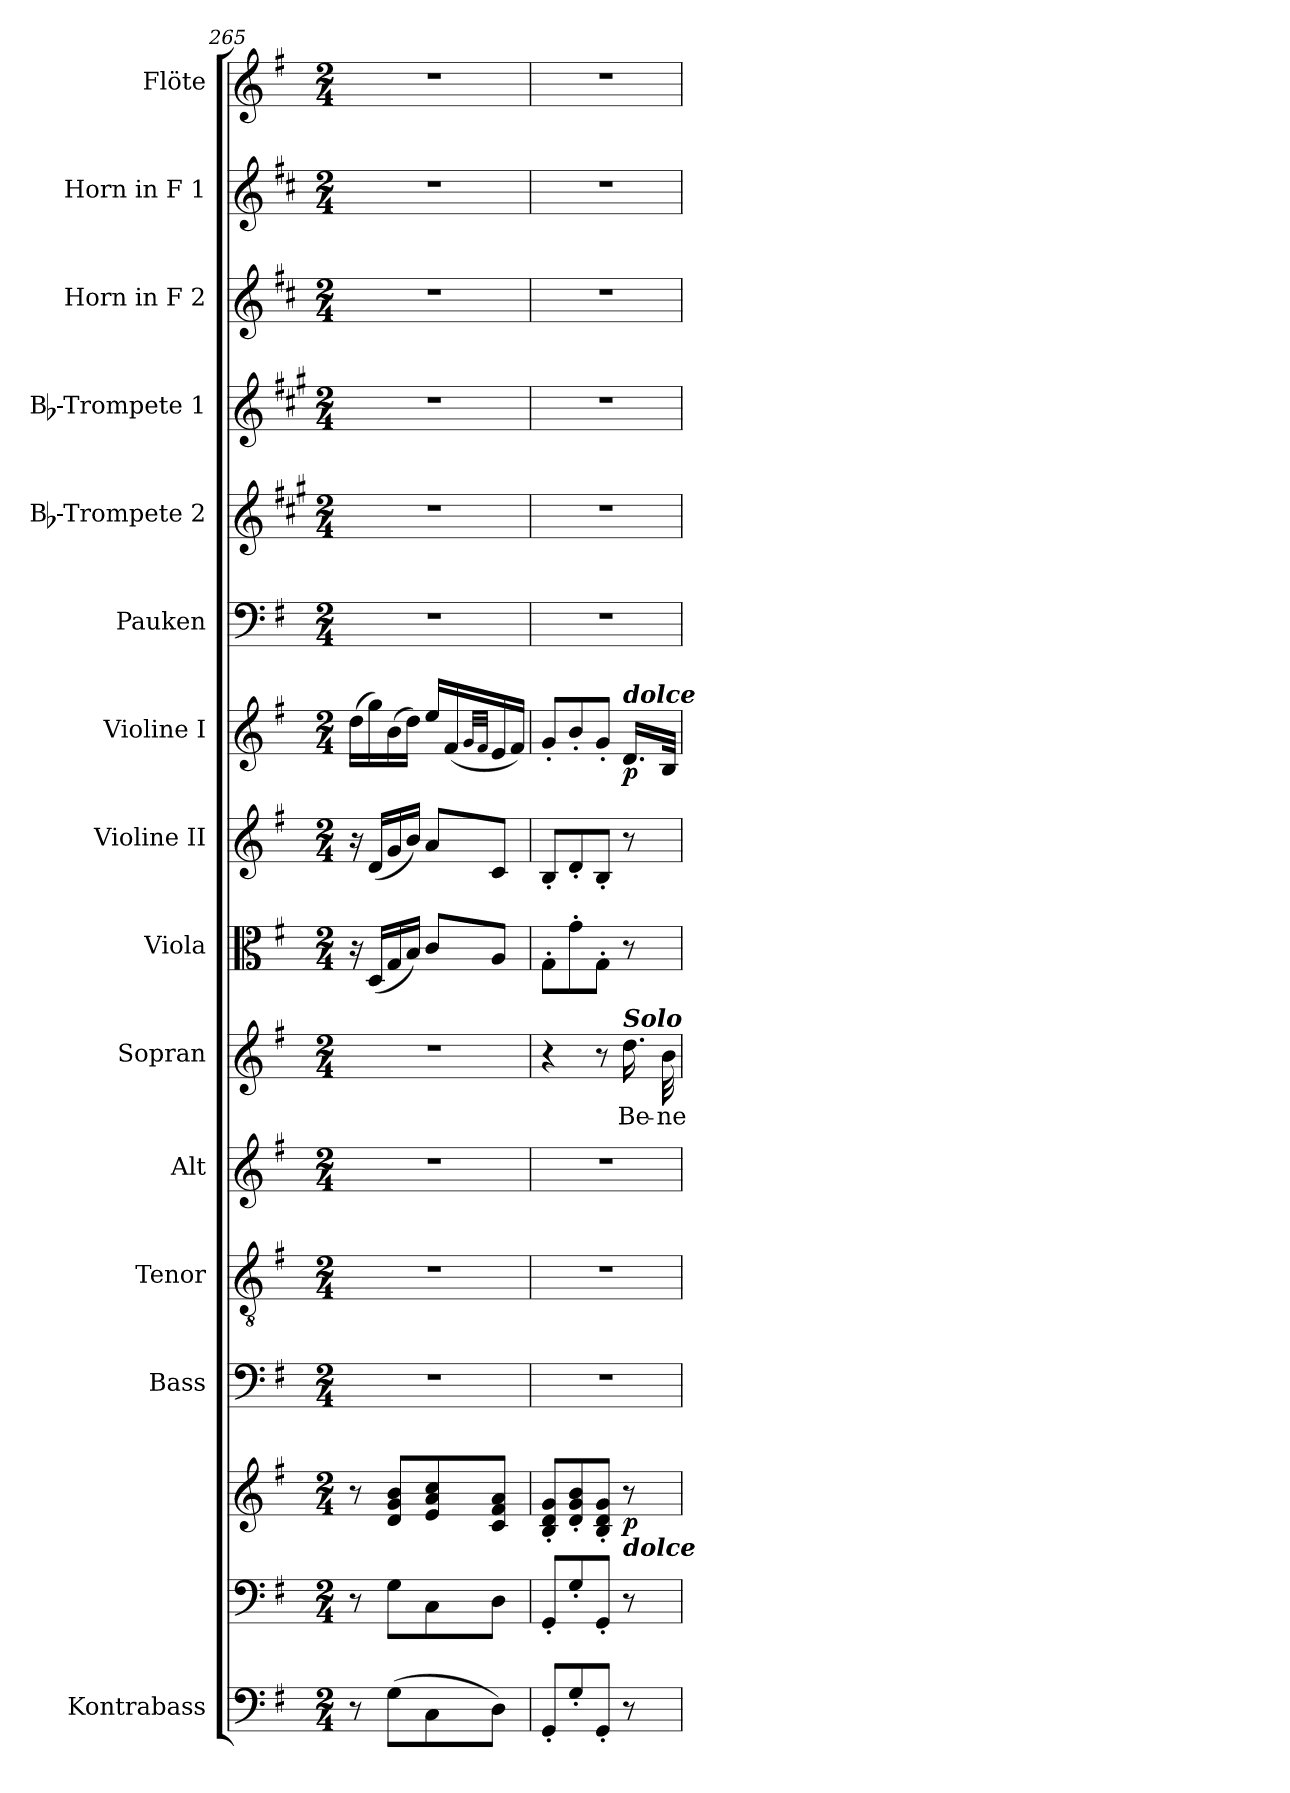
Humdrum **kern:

**kern	**kern	**kern	**dynam	**kern	**kern	**kern	**kern	**text	**kern	**kern	**kern	**dynam	**kern	**kern	**kern	**kern	**kern	**kern
*part15	*part14	*part14	*part14	*part13	*part12	*part11	*part10	*part10	*part9	*part8	*part7	*part7	*part6	*part5	*part4	*part3	*part2	*part1
*staff16	*staff15	*staff14	*staff14/15	*staff13	*staff12	*staff11	*staff10	*staff10	*staff9	*staff8	*staff7	*staff7	*staff6	*staff5	*staff4	*staff3	*staff2	*staff1
*I"Kontrabass	*	*	*	*I"Bass	*I"Tenor	*I"Alt	*I"Sopran	*	*I"Viola	*I"Violine II	*I"Violine I	*	*I"Pauken	*I"Bb-Trompete 2	*I"Bb-Trompete 1	*I"Horn in F 2	*I"Horn in F 1	*I"Flöte
*I'Kb.	*	*	*	*I'B.	*I'T.	*I'A.	*I'S.	*	*I'Vla.	*I'Vl. II	*I'Vl. I	*	*I'Pk.	*I'Bb Trp. 2	*I'Bb Trp. 1	*	*	*I'Fl.
*clefF4	*clefF4	*clefG2	*	*clefF4	*clefGv2	*clefG2	*clefG2	*	*clefC3	*clefG2	*clefG2	*	*clefF4	*clefG2	*clefG2	*clefG2	*clefG2	*clefG2
*ITrd7c12	*	*	*	*	*	*	*	*	*	*	*	*	*	*ITrd1c2	*ITrd1c2	*ITrd4c7	*ITrd4c7	*
*k[f#]	*k[f#]	*k[f#]	*	*k[f#]	*k[f#]	*k[f#]	*k[f#]	*	*k[f#]	*k[f#]	*k[f#]	*	*k[f#]	*k[f#]	*k[f#]	*k[f#]	*k[f#]	*k[f#]
*G:	*G:	*G:	*	*G:	*G:	*G:	*G:	*	*G:	*G:	*G:	*	*G:	*G:	*G:	*G:	*G:	*G:
*M2/4	*M2/4	*M2/4	*	*M2/4	*M2/4	*M2/4	*M2/4	*	*M2/4	*M2/4	*M2/4	*	*M2/4	*M2/4	*M2/4	*M2/4	*M2/4	*M2/4
=265	=265	=265	=265	=265	=265	=265	=265	=265	=265	=265	=265	=265	=265	=265	=265	=265	=265	=265
8r	8r	8r	.	2r	2r	2r	2r	.	16r	16r	(>16dd\LL	.	2r	2r	2r	2r	2r	2r
.	.	.	.	.	.	.	.	.	(<16D/LL	(<16d/LL	16gg\)	.	.	.	.	.	.	.
(>8GG\L	8G\L	8d/ 8g/ 8b/L	.	.	.	.	.	.	16G/	16g/	(>16b\	.	.	.	.	.	.	.
.	.	.	.	.	.	.	.	.	16B/JJ)	16b/JJ)	16dd\JJ)	.	.	.	.	.	.	.
8CC\	8C\	8e/ 8a/ 8cc/	.	.	.	.	.	.	8c/L	8a/L	16ee/LL	.	.	.	.	.	.	.
.	.	.	.	.	.	.	.	.	.	.	(<16f#/	.	.	.	.	.	.	.
.	.	.	.	.	.	.	.	.	.	.	32qg/LLL	.	.	.	.	.	.	.
.	.	.	.	.	.	.	.	.	.	.	32qf#/JJJ	.	.	.	.	.	.	.
8DD\J)	8D\J	8c/ 8f#/ 8a/J	.	.	.	.	.	.	8A/J	8c/J	16e/	.	.	.	.	.	.	.
.	.	.	.	.	.	.	.	.	.	.	16f#/JJ)	.	.	.	.	.	.	.
=266	=266	=266	=266	=266	=266	=266	=266	=266	=266	=266	=266	=266	=266	=266	=266	=266	=266	=266
8GGG'</L	8GG'</L	8B/'< 8d/'< 8g/'<L	.	2r	2r	2r	4r	.	8G'>\L	8B'</L	8g'</L	.	2r	2r	2r	2r	2r	2r
8GG'</	8G'</	8d/'< 8g/'< 8b/'<	.	.	.	.	.	.	8g'>\	8d'</	8b'</	.	.	.	.	.	.	.
8GGG'</J	8GG'</J	8B/'< 8d/'< 8g/'<J	.	.	.	.	8r	.	8G'>\J	8B'</J	8g'</J	.	.	.	.	.	.	.
!	!	!	!	!	!	!	!	!	!	!	!LO:TX:a:Bi:t=dolce	!	!	!	!	!	!	!
!	!	!	!	!	!	!	!LO:TX:a:Bi:t=Solo	!	!	!	!	!	!	!	!	!	!	!
!	!	!LO:TX:b:Bi:t=dolce	!	!	!	!	!	!	!	!	!	!	!	!	!	!	!	!
!	!	!	!LO:DY:b	!	!	!	!	!LO:LY:b	!	!	!	!LO:DY:b	!	!	!	!	!	!
8r	8r	8r	p	.	.	.	16.dd\	Be-	8r	8r	16.d/LL	p	.	.	.	.	.	.
!	!	!	!	!	!	!	!	!LO:LY:b	!	!	!	!	!	!	!	!	!	!
.	.	.	.	.	.	.	32b\	-ne-	.	.	32B/JJk	.	.	.	.	.	.	.
=	=	=	=	=	=	=	=	=	=	=	=	=	=	=	=	=	=	=
*-	*-	*-	*-	*-	*-	*-	*-	*-	*-	*-	*-	*-	*-	*-	*-	*-	*-	*-
